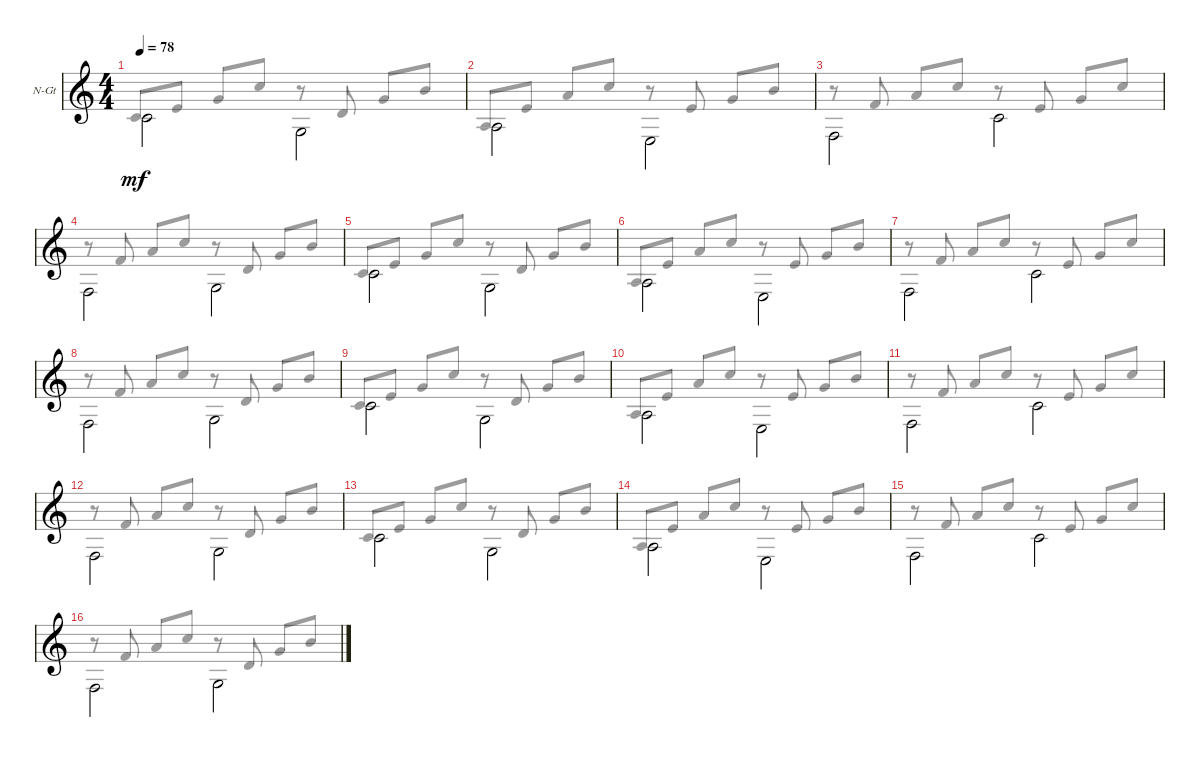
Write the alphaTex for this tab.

\defaultSystemsLayout 4
\bracketExtendMode groupsimilarinstruments
\firstSystemTrackNameOrientation horizontal
\otherSystemsTrackNameOrientation horizontal
\track ("Nylon Guitar" "N-Gt") {instrument acousticguitarnylon}
\staff {score}
\tuning (E4 B3 G3 D3 A2 E2)
\voice
\ts (4 4)
\tempo 78
\clef g2
\ks c
3.5.2{dy mf instrument acousticguitarnylon beam invert} 3.6.2{beam invert} |
0.5.2{beam invert} 0.6.2{beam invert} |
1.6.2{beam invert} 3.5.2{beam invert} |
1.6.2{beam invert} 3.6.2{beam invert} |
3.5.2{beam invert} 3.6.2{beam invert} |
0.5.2{beam invert} 0.6.2{beam invert} |
1.6.2{beam invert} 3.5.2{beam invert} |
1.6.2{beam invert} 3.6.2{beam invert} |
3.5.2{beam invert} 3.6.2{beam invert} |
0.5.2{beam invert} 0.6.2{beam invert} |
1.6.2{beam invert} 3.5.2{beam invert} |
1.6.2{beam invert} 3.6.2{beam invert} |
3.5.2{beam invert} 3.6.2{beam invert} |
0.5.2{beam invert} 0.6.2{beam invert} |
1.6.2{beam invert} 3.5.2{beam invert} |
1.6.2{beam invert} 3.6.2{beam invert}
\voice
\clef g2
\ottava regular
\simile none
\ks c
8.6.8{dy mf beam invert} 2.4.8{beam invert} 0.3.8{beam invert} 1.2.8{beam invert} r.8{beam invert} 0.4.8{beam invert} 0.3.8{beam invert} 0.2.8{beam invert} |
5.6.8 2.4.8{beam invert} 2.3.8{beam invert} 1.2.8{beam invert} r.8{beam invert} 2.4.8{beam invert} 0.3.8{beam invert} 0.2.8{beam invert} |
r.8{beam invert} 3.4.8{beam invert} 2.3.8{beam invert} 1.2.8{beam invert} r.8{beam invert} 2.4.8{beam invert} 0.3.8{beam invert} 1.2.8{beam invert} |
r.8{beam invert} 3.4.8{beam invert} 2.3.8{beam invert} 1.2.8{beam invert} r.8{beam invert} 0.4.8{beam invert} 0.3.8{beam invert} 0.2.8{beam invert} |
8.6.8{beam invert} 2.4.8{beam invert} 0.3.8{beam invert} 1.2.8{beam invert} r.8{beam invert} 0.4.8{beam invert} 0.3.8{beam invert} 0.2.8{beam invert} |
5.6.8 2.4.8{beam invert} 2.3.8{beam invert} 1.2.8{beam invert} r.8{beam invert} 2.4.8{beam invert} 0.3.8{beam invert} 0.2.8{beam invert} |
r.8{beam invert} 3.4.8{beam invert} 2.3.8{beam invert} 1.2.8{beam invert} r.8{beam invert} 2.4.8{beam invert} 0.3.8{beam invert} 1.2.8{beam invert} |
r.8{beam invert} 3.4.8{beam invert} 2.3.8{beam invert} 1.2.8{beam invert} r.8{beam invert} 0.4.8{beam invert} 0.3.8{beam invert} 0.2.8{beam invert} |
8.6.8{beam invert} 2.4.8{beam invert} 0.3.8{beam invert} 1.2.8{beam invert} r.8{beam invert} 0.4.8{beam invert} 0.3.8{beam invert} 0.2.8{beam invert} |
5.6.8 2.4.8{beam invert} 2.3.8{beam invert} 1.2.8{beam invert} r.8{beam invert} 2.4.8{beam invert} 0.3.8{beam invert} 0.2.8{beam invert} |
r.8{beam invert} 3.4.8{beam invert} 2.3.8{beam invert} 1.2.8{beam invert} r.8{beam invert} 2.4.8{beam invert} 0.3.8{beam invert} 1.2.8{beam invert} |
r.8{beam invert} 3.4.8{beam invert} 2.3.8{beam invert} 1.2.8{beam invert} r.8{beam invert} 0.4.8{beam invert} 0.3.8{beam invert} 0.2.8{beam invert} |
8.6.8{beam invert} 2.4.8{beam invert} 0.3.8{beam invert} 1.2.8{beam invert} r.8{beam invert} 0.4.8{beam invert} 0.3.8{beam invert} 0.2.8{beam invert} |
5.6.8 2.4.8{beam invert} 2.3.8{beam invert} 1.2.8{beam invert} r.8{beam invert} 2.4.8{beam invert} 0.3.8{beam invert} 0.2.8{beam invert} |
r.8{beam invert} 3.4.8{beam invert} 2.3.8{beam invert} 1.2.8{beam invert} r.8{beam invert} 2.4.8{beam invert} 0.3.8{beam invert} 1.2.8{beam invert} |
r.8{beam invert} 3.4.8{beam invert} 2.3.8{beam invert} 1.2.8{beam invert} r.8{beam invert} 0.4.8{beam invert} 0.3.8{beam invert} 0.2.8{beam invert}
